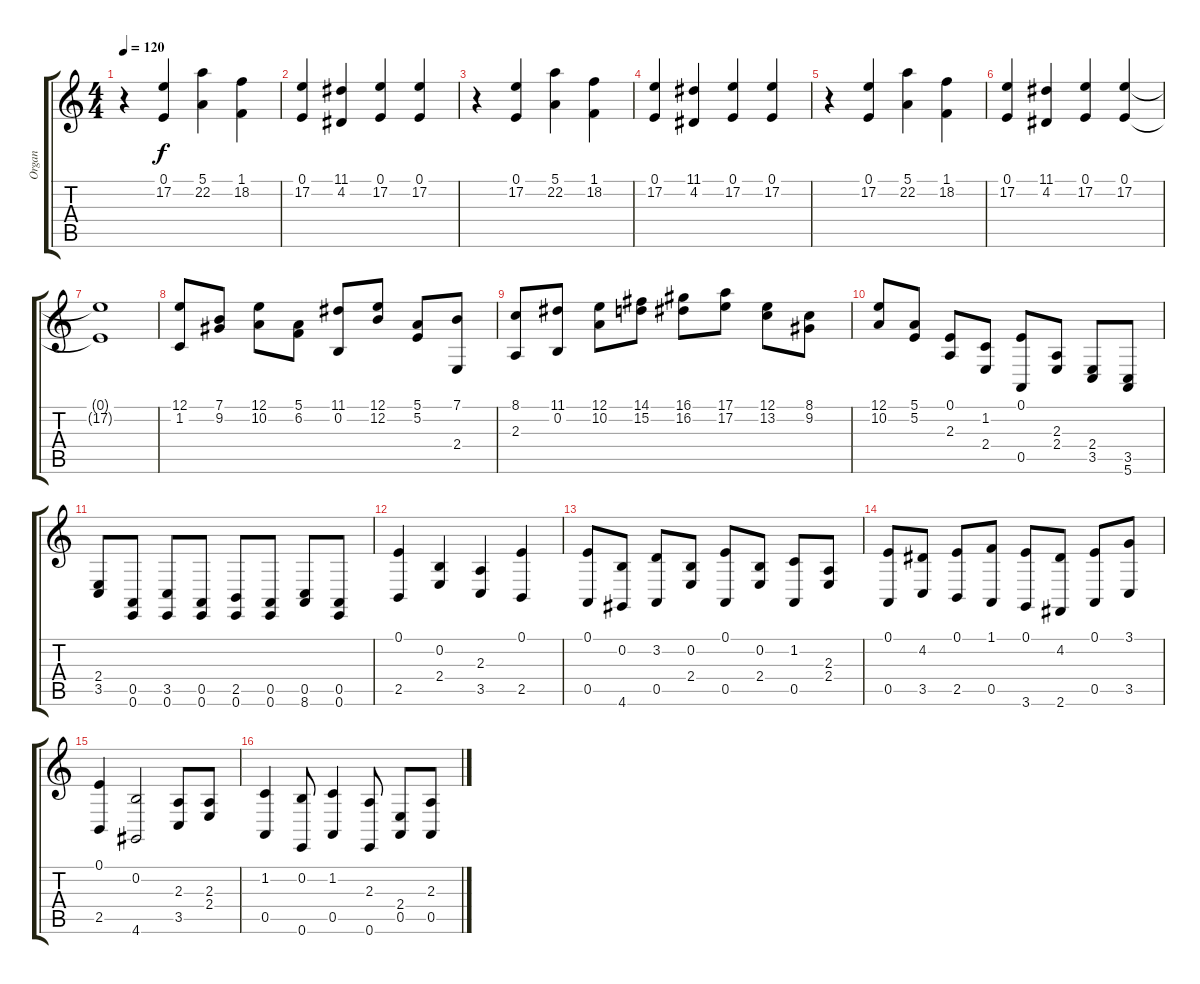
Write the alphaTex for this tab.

\track ("Organ" "Organ") {instrument drawbarorgan}
\staff {score tabs}
\tuning (E4 B3 G3 D3 A2 E2) {hide}
\ts (4 4)
\tempo 120
\clef g2
\ks c
r.4{dy f} (0.1 17.2).4 (5.1 22.2).4 (1.1 18.2).4 |
(0.1 17.2).4 (11.1 4.2).4 (0.1 17.2).4 (0.1 17.2).4 |
r.4 (0.1 17.2).4 (5.1 22.2).4 (1.1 18.2).4 |
(0.1 17.2).4 (11.1 4.2).4 (0.1 17.2).4 (0.1 17.2).4 |
r.4 (0.1 17.2).4 (5.1 22.2).4 (1.1 18.2).4 |
(0.1 17.2).4 (11.1 4.2).4 (0.1 17.2).4 (0.1 17.2).4 |
(0.1{t} 17.2{t}).1 |
(12.1 1.2).8 (7.1 9.2).8 (12.1 10.2).8 (5.1 6.2).8 (11.1 0.2).8 (12.1 12.2).8 (5.1 5.2).8 (7.1 2.4).8 |
(8.1 2.3).8 (11.1 0.2).8 (12.1 10.2).8 (14.1 15.2).8 (16.1 16.2).8 (17.1 17.2).8 (12.1 13.2).8 (8.1 9.2).8 |
(12.1 10.2).8 (5.1 5.2).8 (0.1 2.3).8 (1.2 2.4).8 (0.1 0.5).8 (2.3 2.4).8 (2.4 3.5).8 (3.5 5.6).8 |
(2.4 3.5).8 (0.5 0.6).8 (3.5 0.6).8 (0.5 0.6).8 (2.5 0.6).8 (0.5 0.6).8 (0.5 8.6).8 (0.5 0.6).8 |
(0.1 2.5).4 (0.2 2.4).4 (2.3 3.5).4 (0.1 2.5).4 |
(0.1 0.5).8 (0.2 4.6).8 (3.2 0.5).8 (0.2 2.4).8 (0.1 0.5).8 (0.2 2.4).8 (1.2 0.5).8 (2.3 2.4).8 |
(0.1 0.5).8 (4.2 3.5).8 (0.1 2.5).8 (1.1 0.5).8 (0.1 3.6).8 (4.2 2.6).8 (0.1 0.5).8 (3.1 3.5).8 |
(0.1 2.5).4 (0.2 4.6).2 (2.3 3.5).8 (2.3 2.4).8 |
(1.2 0.5).4 (0.2 0.6).8 (1.2 0.5).4 (2.3 0.6).8 (2.4 0.5).8 (2.3 0.5).8
